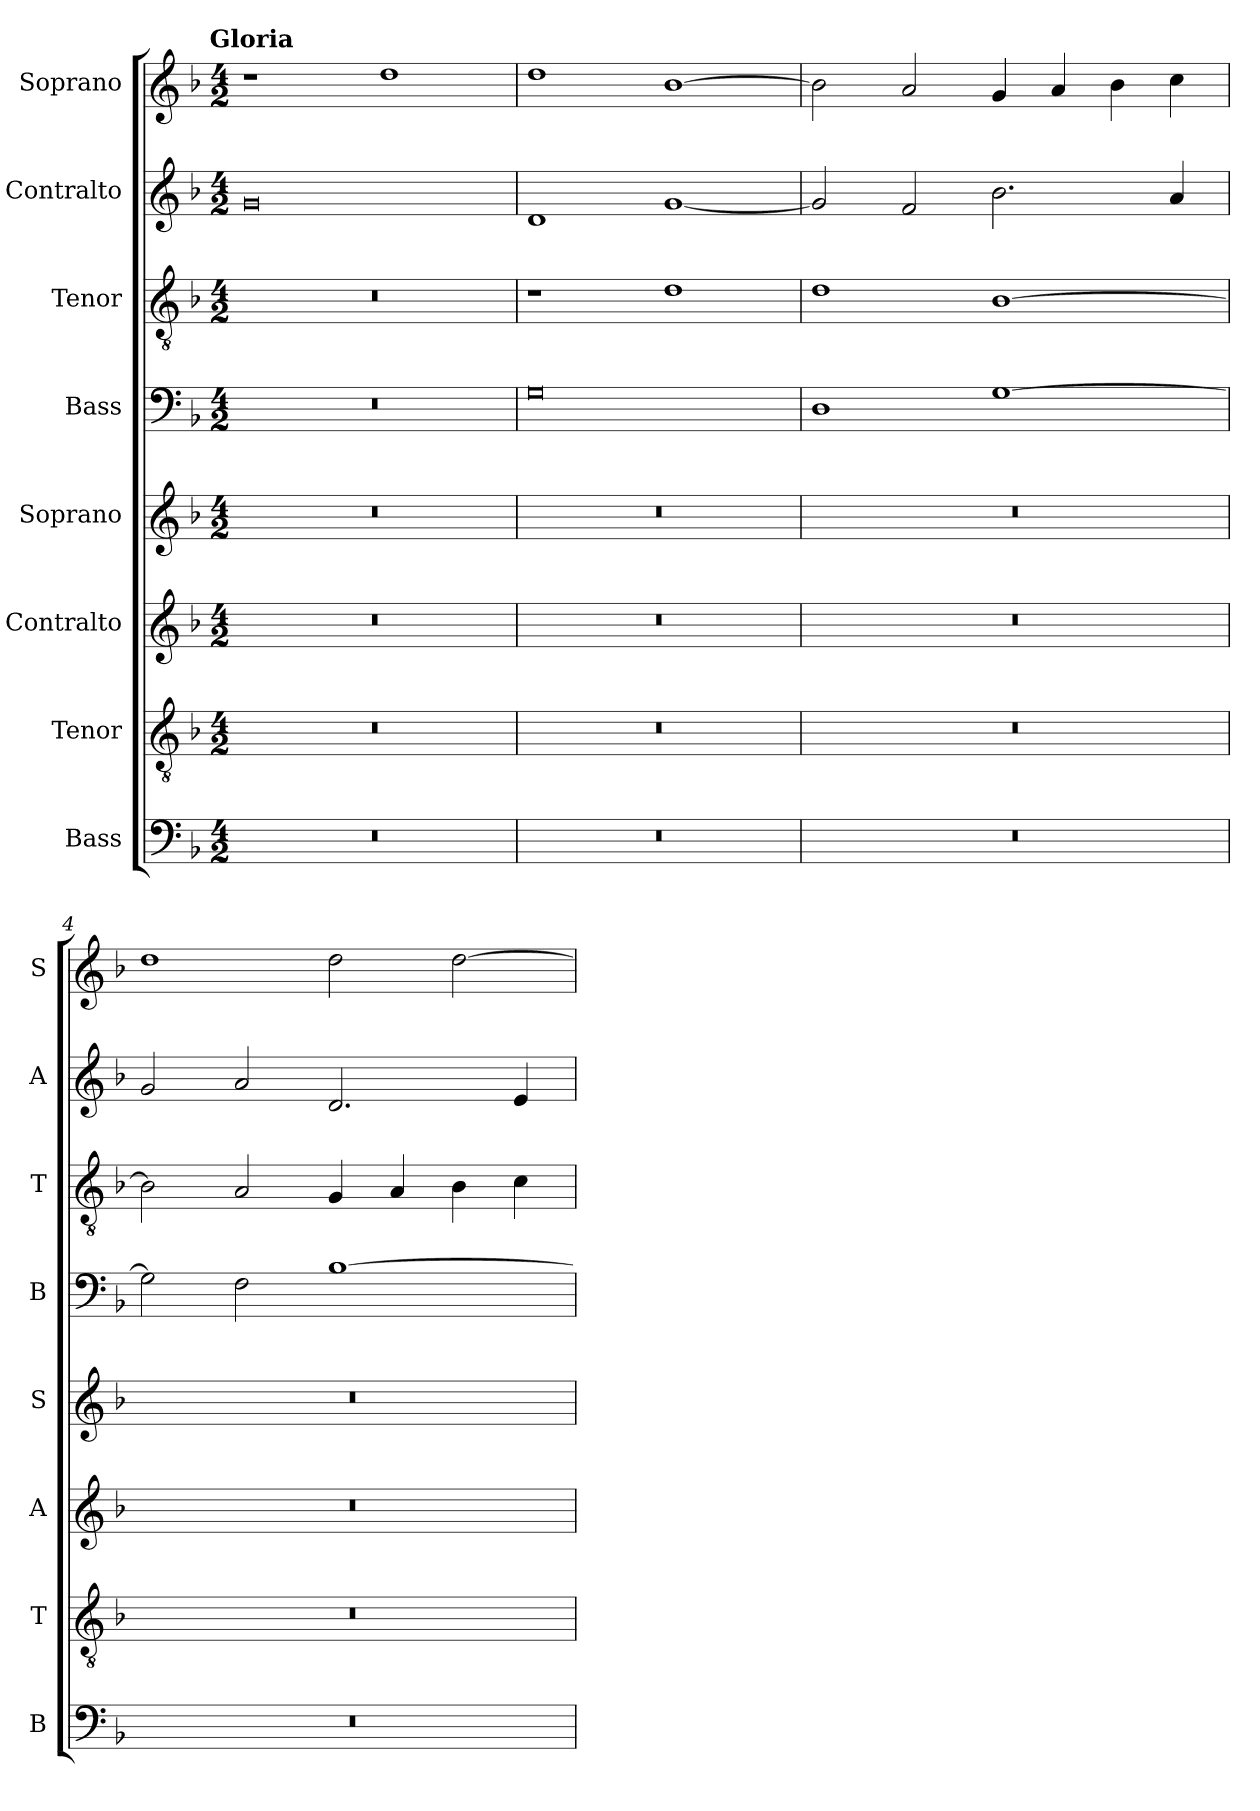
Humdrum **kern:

**kern	**kern	**kern	**kern	**kern	**kern	**kern	**kern
*part8	*part7	*part6	*part5	*part4	*part3	*part2	*part1
*staff8	*staff7	*staff6	*staff5	*staff4	*staff3	*staff2	*staff1
*I"Bass	*I"Tenor	*I"Contralto	*I"Soprano	*I"Bass	*I"Tenor	*I"Contralto	*I"Soprano
*I'B	*I'T	*I'A	*I'S	*I'B	*I'T	*I'A	*I'S
*clefF4	*clefGv2	*clefG2	*clefG2	*clefF4	*clefGv2	*clefG2	*clefG2
*k[b-]	*k[b-]	*k[b-]	*k[b-]	*k[b-]	*k[b-]	*k[b-]	*k[b-]
*G:dor	*G:dor	*G:dor	*G:dor	*G:dor	*G:dor	*G:dor	*G:dor
!!LO:TX:omd:t=Gloria
*M4/2	*M4/2	*M4/2	*M4/2	*M4/2	*M4/2	*M4/2	*M4/2
=1	=1	=1	=1	=1	=1	=1	=1
0r	0r	0r	0r	0r	0r	0g	1r
.	.	.	.	.	.	.	1dd
=2	=2	=2	=2	=2	=2	=2	=2
0r	0r	0r	0r	0G	1r	1d	1dd
.	.	.	.	.	1d	[1g	[1b-
=3	=3	=3	=3	=3	=3	=3	=3
0r	0r	0r	0r	1D	1d	2g]	2b-]
.	.	.	.	.	.	2f	2a
.	.	.	.	[1G	[1B-	2.b-	4g
.	.	.	.	.	.	.	4a
.	.	.	.	.	.	.	4b-
.	.	.	.	.	.	4a	4cc
=4	=4	=4	=4	=4	=4	=4	=4
0r	0r	0r	0r	2G]	2B-]	2g	1dd
.	.	.	.	2F	2A	2a	.
.	.	.	.	[1B-	4G	2.d	2dd
.	.	.	.	.	4A	.	.
.	.	.	.	.	4B-	.	[2dd
.	.	.	.	.	4c	4e	.
=	=	=	=	=	=	=	=
*-	*-	*-	*-	*-	*-	*-	*-
